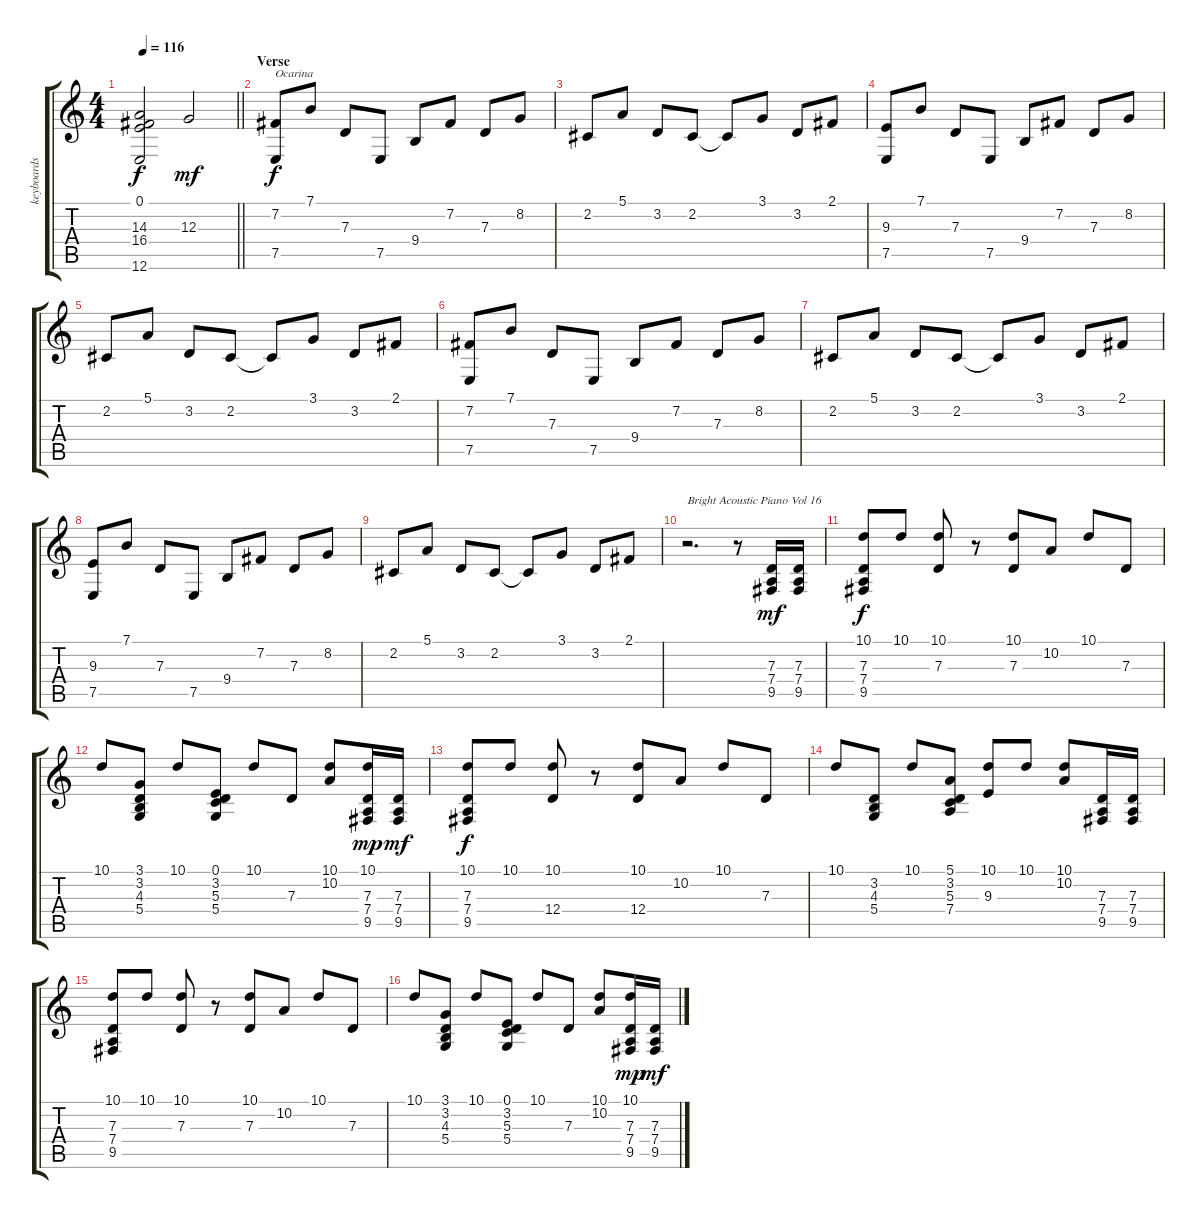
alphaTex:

\track ("keyboards" "keyboards") {instrument brightacousticpiano}
\staff {score tabs}
\tuning (E4 B3 G3 D3 A2 E2) {hide}
\ts (4 4)
\tempo 116
\clef g2
\barLineRight lightlight
\ks c
(0.1{t} 14.3{t} 16.4{t} 12.6{t}).2{dy f} 12.3.2{dy mf} |
\section ("" "Verse")
(7.2 7.5).8{txt "Ocarina" dy f volume 12 instrument ocarina} 7.1.8 7.3.8 7.5.8 9.4.8 7.2.8 7.3.8 8.2.8 |
2.2.8 5.1.8 3.2.8 2.2.8 2.2{t}.8 3.1.8 3.2.8 2.1.8 |
(9.3 7.5).8 7.1.8 7.3.8 7.5.8 9.4.8 7.2.8 7.3.8 8.2.8 |
2.2.8 5.1.8 3.2.8 2.2.8 2.2{t}.8 3.1.8 3.2.8 2.1.8 |
(7.2 7.5).8 7.1.8 7.3.8 7.5.8 9.4.8 7.2.8 7.3.8 8.2.8 |
2.2.8 5.1.8 3.2.8 2.2.8 2.2{t}.8 3.1.8 3.2.8 2.1.8 |
(9.3 7.5).8 7.1.8 7.3.8 7.5.8 9.4.8 7.2.8 7.3.8 8.2.8 |
2.2.8 5.1.8 3.2.8 2.2.8 2.2{t}.8 3.1.8 3.2.8 2.1.8 |
r.2{d txt "Bright Acoustic Piano Vol 16" volume 16 instrument brightacousticpiano} r.8 (7.3 7.4 9.5).16{dy mf} (7.3 7.4 9.5).16 |
(10.1 7.3 7.4 9.5).8{dy f} 10.1.8 (10.1 7.3).8 r.8 (10.1 7.3).8 10.2.8 10.1.8 7.3.8 |
10.1.8 (3.1 3.2 4.3 5.4).8 10.1.8 (0.1 3.2 5.3 5.4).8 10.1.8 7.3.8 (10.1 10.2).8 (10.1 7.3 7.4 9.5).16{dy mp} (7.3 7.4 9.5).16{dy mf} |
(10.1 7.3 7.4 9.5).8{dy f} 10.1.8 (10.1 12.4).8 r.8 (10.1 12.4).8 10.2.8 10.1.8 7.3.8 |
10.1.8 (3.2 4.3 5.4).8 10.1.8 (5.1 3.2 5.3 7.4).8 (10.1 9.3).8 10.1.8 (10.1 10.2).8 (7.3 7.4 9.5).16 (7.3 7.4 9.5).16 |
(10.1 7.3 7.4 9.5).8 10.1.8 (10.1 7.3).8 r.8 (10.1 7.3).8 10.2.8 10.1.8 7.3.8 |
10.1.8 (3.1 3.2 4.3 5.4).8 10.1.8 (0.1 3.2 5.3 5.4).8 10.1.8 7.3.8 (10.1 10.2).8 (10.1 7.3 7.4 9.5).16{dy mp} (7.3 7.4 9.5).16{dy mf}
